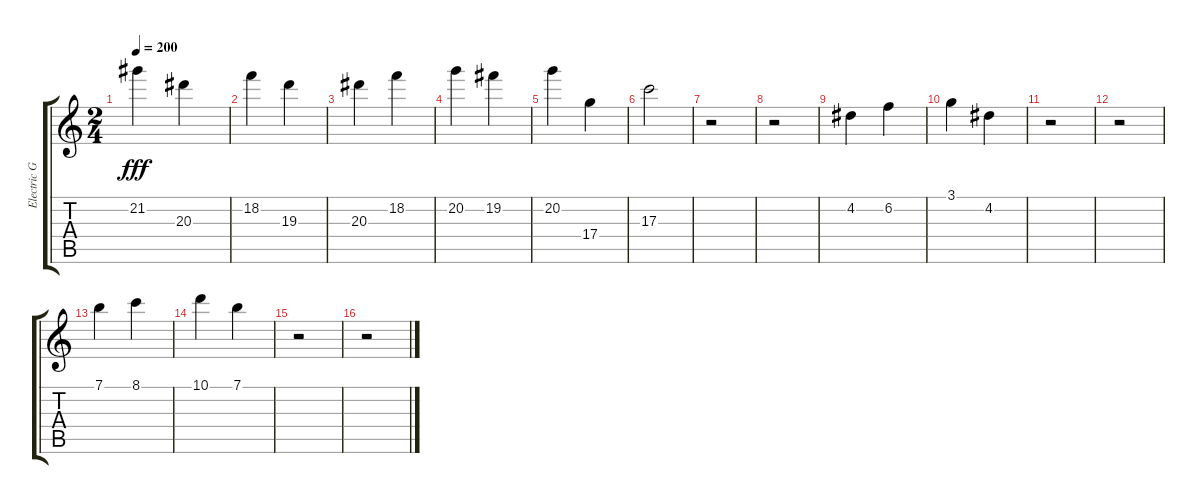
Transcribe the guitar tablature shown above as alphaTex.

\track ("Electric Guitar 1" "Electric G") {instrument distortionguitar}
\staff {score tabs}
\tuning (E4 B3 G3 D3 A2 E2) {hide}
\ts (2 4)
\tempo 200
\clef g2
\ks c
21.2.4{dy fff} 20.3.4 |
18.2.4 19.3.4 |
20.3.4 18.2.4 |
20.2.4 19.2.4 |
20.2.4 17.4.4 |
17.3.2 |
r.2 |
r.2 |
4.2.4 6.2.4 |
3.1.4 4.2.4 |
r.2 |
r.2 |
7.1.4 8.1.4 |
10.1.4 7.1.4 |
r.2 |
r.2
